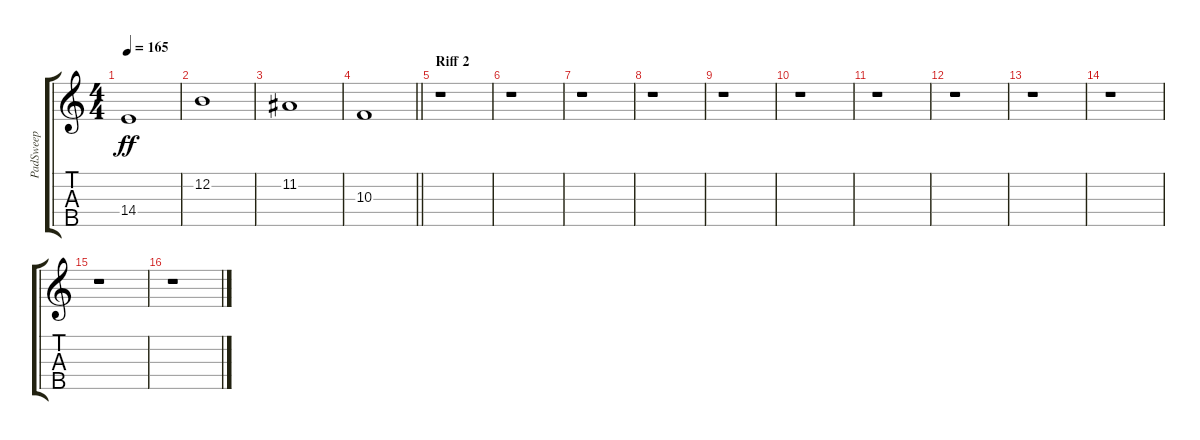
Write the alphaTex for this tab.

\track ("PadSweep" "PadSweep") {instrument pad8sweep}
\staff {score tabs}
\tuning (E4 B3 G3 D3 A2) {hide}
\ts (4 4)
\tempo 165
\clef g2
\ks c
14.4.1{dy ff} |
12.2.1 |
11.2.1 |
\barLineRight lightlight
10.3.1 |
\section ("" "Riff 2")
r.1 |
r.1 |
r.1 |
r.1 |
r.1 |
r.1 |
r.1 |
r.1 |
r.1 |
r.1 |
r.1 |
r.1
